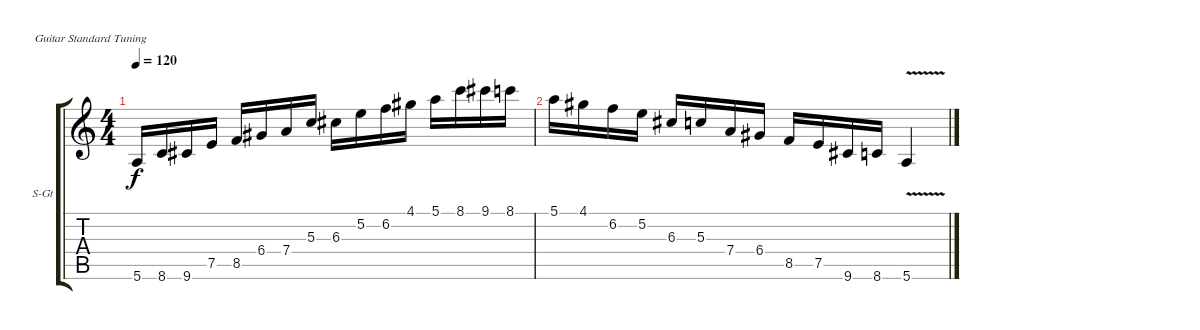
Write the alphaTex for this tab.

\defaultSystemsLayout 4
\bracketExtendMode groupsimilarinstruments
\firstSystemTrackNameOrientation horizontal
\otherSystemsTrackNameOrientation horizontal
\track ("Steel Guitar" "S-Gt") {instrument acousticguitarsteel}
\staff {score tabs}
\tuning (E4 B3 G3 D3 A2 E2)
\ts (4 4)
\tempo 120
\clef g2
\ks c
5.6.16{dy f instrument acousticguitarsteel} 8.6.16 9.6.16 7.5.16 8.5.16 6.4.16 7.4.16 5.3.16 6.3.16 5.2.16 6.2.16 4.1.16 5.1.16 8.1.16 9.1.16 8.1.16 |
5.1.16 4.1.16 6.2.16 5.2.16 6.3.16 5.3.16 7.4.16 6.4.16 8.5.16 7.5.16 9.6.16 8.6.16 5.6{v}.4
